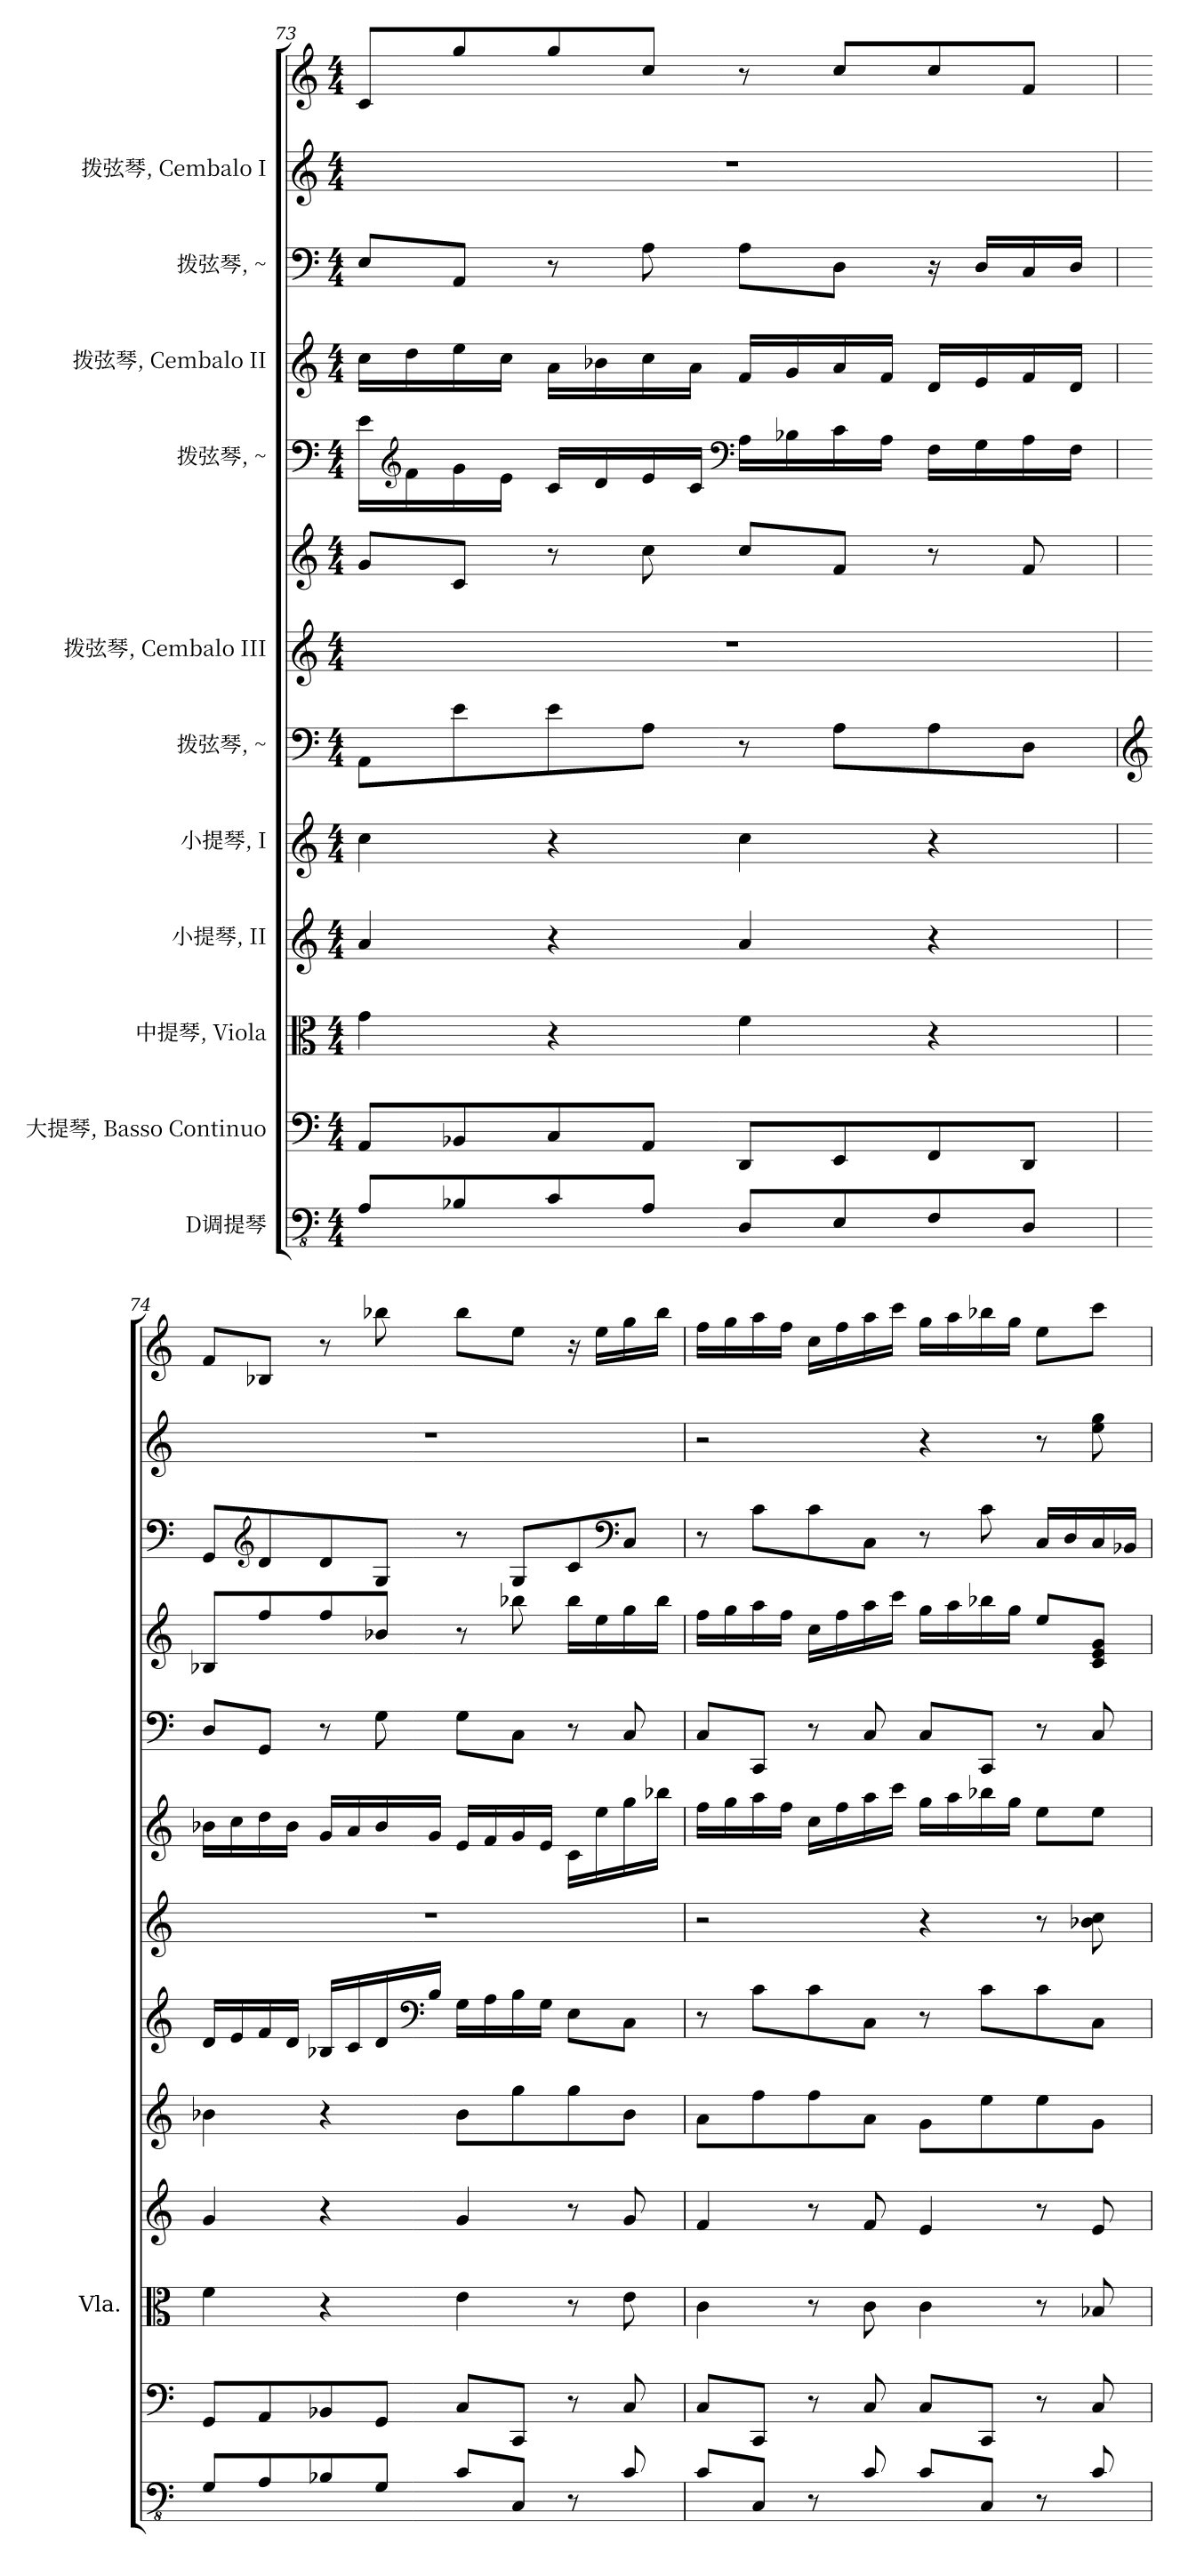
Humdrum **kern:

**kern	**kern	**kern	**kern	**kern	**kern	**kern	**kern	**kern	**kern	**kern	**kern	**kern
*part11	*part10	*part9	*part8	*part7	*part6	*part5	*part5	*part4	*part3	*part2	*part1	*part1
*staff13	*staff12	*staff11	*staff10	*staff9	*staff8	*staff7	*staff6	*staff5	*staff4	*staff3	*staff2	*staff1
*I"D调提琴	*I"大提琴, Basso Continuo	*I"中提琴, Viola	*I"小提琴, II	*I"小提琴, I	*I"拨弦琴, ~	*I"拨弦琴, Cembalo III	*	*I"拨弦琴, ~	*I"拨弦琴, Cembalo II	*I"拨弦琴, ~	*I"拨弦琴, Cembalo I	*
*	*	*I'Vla.	*	*	*	*	*	*	*	*	*	*
!!LO:PB:g=z
*clefFv4	*clefF4	*clefC3	*clefG2	*clefG2	*clefF4	*clefG2	*clefG2	*clefF4	*clefG2	*clefF4	*clefG2	*clefG2
*ITrd7c12	*	*	*	*	*	*	*	*	*	*	*	*
*k[]	*k[]	*k[]	*k[]	*k[]	*k[]	*k[]	*k[]	*k[]	*k[]	*k[]	*k[]	*k[]
*M4/4	*M4/4	*M4/4	*M4/4	*M4/4	*M4/4	*M4/4	*M4/4	*M4/4	*M4/4	*M4/4	*M4/4	*M4/4
=73	=73	=73	=73	=73	=73	=73	=73	=73	=73	=73	=73	=73
8AAA/L	8AA/L	4g\	4a/	4cc\	8AA\L	1r	8g/L	16e\LL	16cc\LL	8E/L	1r	8c/L
*	*	*	*	*	*	*	*	*clefG2	*	*	*	*
.	.	.	.	.	.	.	.	16f\	16dd\	.	.	.
8BBB-X/	8BB-X/	.	.	.	8e\	.	8c/J	16g\	16ee\	8AA/J	.	8gg/
.	.	.	.	.	.	.	.	16e\JJ	16cc\JJ	.	.	.
8CC/	8C/	4r	4r	4r	8e\	.	8r	16c/LL	16a\LL	8r	.	8gg/
.	.	.	.	.	.	.	.	16d/	16b-X\	.	.	.
8AAA/J	8AA/J	.	.	.	8A\J	.	8cc\	16e/	16cc\	8A\	.	8cc/J
.	.	.	.	.	.	.	.	16c/JJ	16a\JJ	.	.	.
*	*	*	*	*	*	*	*	*clefF4	*	*	*	*
8DDD/L	8DD/L	4f\	4a/	4cc\	8r	.	8cc/L	16A\LL	16f/LL	8A\L	.	8r
.	.	.	.	.	.	.	.	16B-X\	16g/	.	.	.
8EEE/	8EE/	.	.	.	8A\L	.	8f/J	16c\	16a/	8D\J	.	8cc/L
.	.	.	.	.	.	.	.	16A\JJ	16f/JJ	.	.	.
8FFF/	8FF/	4r	4r	4r	8A\	.	8r	16F\LL	16d/LL	16r	.	8cc/
.	.	.	.	.	.	.	.	16G\	16e/	16D/LL	.	.
8DDD/J	8DD/J	.	.	.	8D\J	.	8f/	16A\	16f/	16C/	.	8f/J
.	.	.	.	.	.	.	.	16F\JJ	16d/JJ	16D/JJ	.	.
=74	=74	=74	=74	=74	=74	=74	=74	=74	=74	=74	=74	=74
*	*	*	*	*	*clefG2	*	*	*	*	*	*	*
8GGG/L	8GG/L	4f\	4g/	4b-X\	16d/LL	1r	16b-X\LL	8D/L	8B-X/L	8GG/L	1r	8f/L
.	.	.	.	.	16e/	.	16cc\	.	.	.	.	.
*	*	*	*	*	*	*	*	*	*	*clefG2	*	*
8AAA/	8AA/	.	.	.	16f/	.	16dd\	8GG/J	8ff/	8d/	.	8B-X/J
.	.	.	.	.	16d/JJ	.	16b-\JJ	.	.	.	.	.
8BBB-X/	8BB-X/	4r	4r	4r	16B-X/LL	.	16g/LL	8r	8ff/	8d/	.	8r
.	.	.	.	.	16c/	.	16a/	.	.	.	.	.
8GGG/J	8GG/J	.	.	.	16d/	.	16b-/	8G\	8b-X/J	8G/J	.	8bb-X\
*	*	*	*	*	*clefF4	*	*	*	*	*	*	*
.	.	.	.	.	16B-/JJ	.	16g/JJ	.	.	.	.	.
8CC/L	8C/L	4e\	4g/	8b-\L	16G\LL	.	16e/LL	8G\L	8r	8r	.	8bb-\L
.	.	.	.	.	16A\	.	16f/	.	.	.	.	.
8CCC/J	8CC/J	.	.	8gg\	16B-\	.	16g/	8C\J	8bb-X\	8G/L	.	8ee\J
.	.	.	.	.	16G\JJ	.	16e/JJ	.	.	.	.	.
8r	8r	8r	8r	8gg\	8E\L	.	16c\LL	8r	16bb-\LL	8c/	.	16r
.	.	.	.	.	.	.	16ee\	.	16ee\	.	.	16ee\LL
*	*	*	*	*	*	*	*	*	*	*clefF4	*	*
8CC/	8C/	8e\	8g/	8b-\J	8C\J	.	16gg\	8C/	16gg\	8C/J	.	16gg\
.	.	.	.	.	.	.	16bb-X\JJ	.	16bb-\JJ	.	.	16bb-\JJ
!!LO:PB:g=z
=75	=75	=75	=75	=75	=75	=75	=75	=75	=75	=75	=75	=75
8CC/L	8C/L	4c\	4f/	8a\L	8r	2r	16ff\LL	8C/L	16ff\LL	8r	2r	16ff\LL
.	.	.	.	.	.	.	16gg\	.	16gg\	.	.	16gg\
8CCC/J	8CC/J	.	.	8ff\	8c\L	.	16aa\	8CC/J	16aa\	8c\L	.	16aa\
.	.	.	.	.	.	.	16ff\JJ	.	16ff\JJ	.	.	16ff\JJ
8r	8r	8r	8r	8ff\	8c\	.	16cc\LL	8r	16cc\LL	8c\	.	16cc\LL
.	.	.	.	.	.	.	16ff\	.	16ff\	.	.	16ff\
8CC/	8C/	8c\	8f/	8a\J	8C\J	.	16aa\	8C/	16aa\	8C\J	.	16aa\
.	.	.	.	.	.	.	16ccc\JJ	.	16ccc\JJ	.	.	16ccc\JJ
8CC/L	8C/L	4c\	4e/	8g\L	8r	4r	16gg\LL	8C/L	16gg\LL	8r	4r	16gg\LL
.	.	.	.	.	.	.	16aa\	.	16aa\	.	.	16aa\
8CCC/J	8CC/J	.	.	8ee\	8c\L	.	16bb-X\	8CC/J	16bb-X\	8c\	.	16bb-X\
.	.	.	.	.	.	.	16gg\JJ	.	16gg\JJ	.	.	16gg\JJ
8r	8r	8r	8r	8ee\	8c\	8r	8ee\L	8r	8ee/L	16C/LL	8r	8ee\L
.	.	.	.	.	.	.	.	.	.	16D/	.	.
8CC/	8C/	8B-X/	8e/	8g\J	8C\J	8b-X\ 8cc\	8ee\J	8C/	8c/ 8e/ 8g/J	16C/	8ee\ 8gg\	8ccc\J
.	.	.	.	.	.	.	.	.	.	16BB-X/JJ	.	.
=	=	=	=	=	=	=	=	=	=	=	=	=
*-	*-	*-	*-	*-	*-	*-	*-	*-	*-	*-	*-	*-
